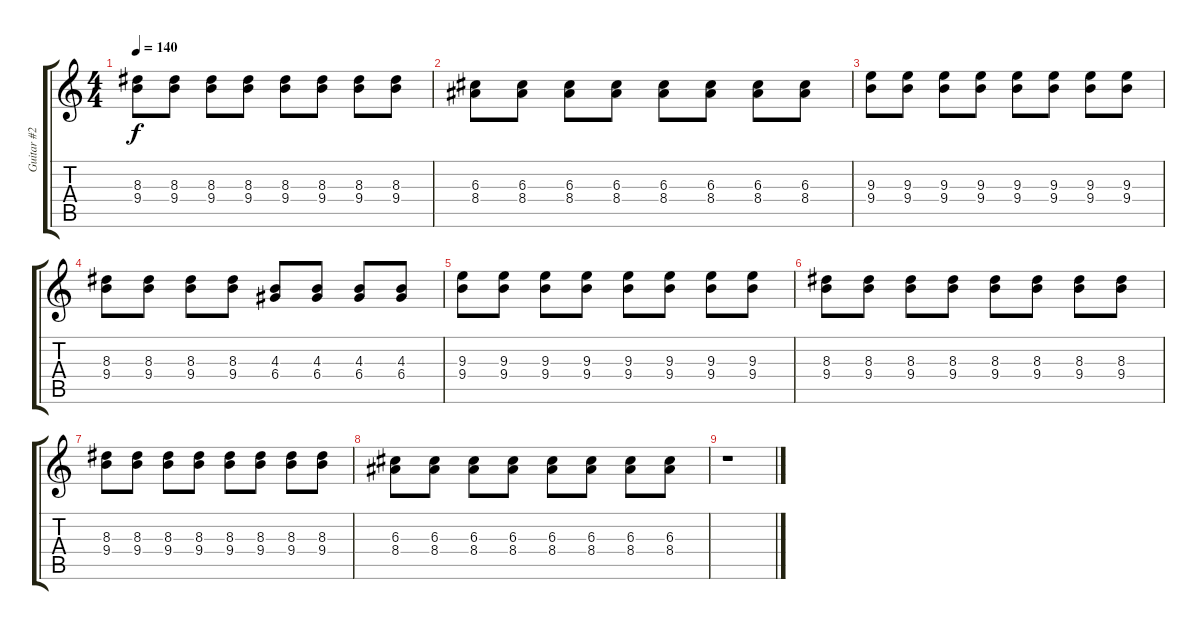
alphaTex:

\track ("Guitar #2" "Guitar #2") {instrument distortionguitar}
\staff {score tabs}
\tuning (E4 B3 G3 D3 A2 E2) {hide}
\ts (4 4)
\tempo 140
\clef g2
\ks c
(8.3 9.4).8{dy f} (8.3 9.4).8 (8.3 9.4).8 (8.3 9.4).8 (8.3 9.4).8 (8.3 9.4).8 (8.3 9.4).8 (8.3 9.4).8 |
(6.3 8.4).8 (6.3 8.4).8 (6.3 8.4).8 (6.3 8.4).8 (6.3 8.4).8 (6.3 8.4).8 (6.3 8.4).8 (6.3 8.4).8 |
(9.3 9.4).8 (9.3 9.4).8 (9.3 9.4).8 (9.3 9.4).8 (9.3 9.4).8 (9.3 9.4).8 (9.3 9.4).8 (9.3 9.4).8 |
(8.3 9.4).8 (8.3 9.4).8 (8.3 9.4).8 (8.3 9.4).8 (4.3 6.4).8 (4.3 6.4).8 (4.3 6.4).8 (4.3 6.4).8 |
(9.3 9.4).8 (9.3 9.4).8 (9.3 9.4).8 (9.3 9.4).8 (9.3 9.4).8 (9.3 9.4).8 (9.3 9.4).8 (9.3 9.4).8 |
(8.3 9.4).8 (8.3 9.4).8 (8.3 9.4).8 (8.3 9.4).8 (8.3 9.4).8 (8.3 9.4).8 (8.3 9.4).8 (8.3 9.4).8 |
(8.3 9.4).8 (8.3 9.4).8 (8.3 9.4).8 (8.3 9.4).8 (8.3 9.4).8 (8.3 9.4).8 (8.3 9.4).8 (8.3 9.4).8 |
(6.3 8.4).8 (6.3 8.4).8 (6.3 8.4).8 (6.3 8.4).8 (6.3 8.4).8 (6.3 8.4).8 (6.3 8.4).8 (6.3 8.4).8 |
r.1
